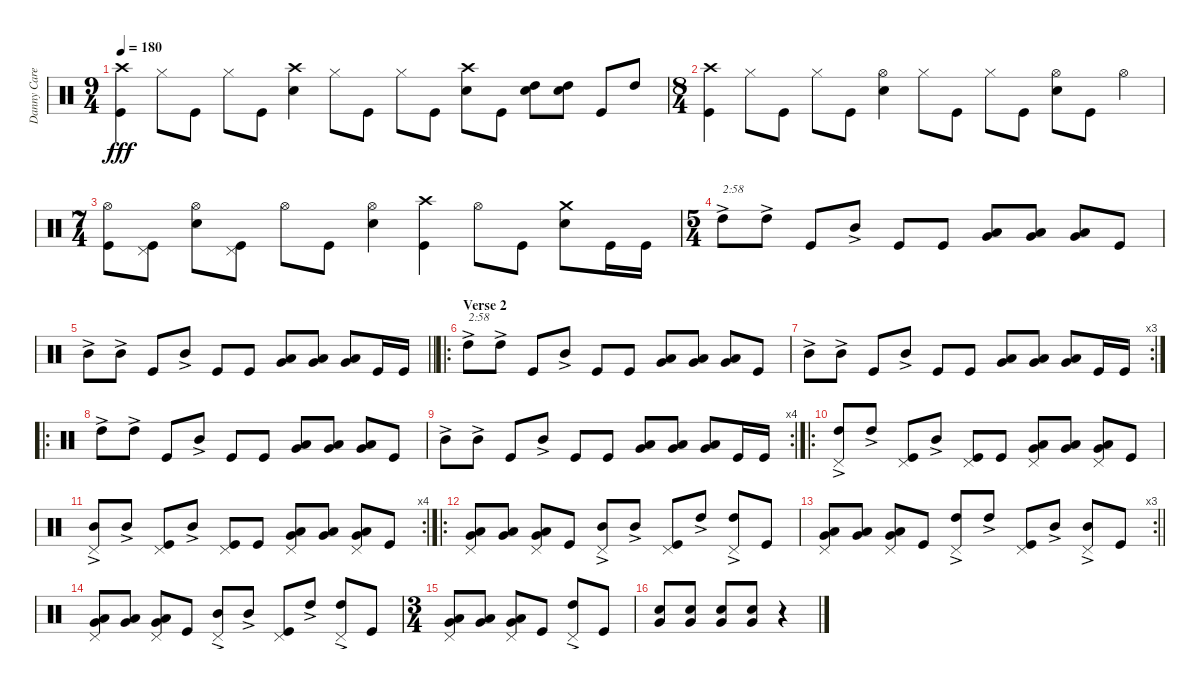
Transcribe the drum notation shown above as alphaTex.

\track ("Danny Carey" "Danny Care") {instrument percussion}
\staff {score}
\articulation defaults
\ts (9 4)
\tempo 180
\clef neutral
\ks c
("Kick (hit)" "Crash high (hit)").4{dy fff} "Hi-Hat (closed)".8 "Kick (hit)".8 "Hi-Hat (closed)".8 "Kick (hit)".8 ("Snare (hit) 2" "Crash high (hit)").4 "Hi-Hat (closed)".8 "Kick (hit)".8 "Hi-Hat (closed)".8 "Kick (hit)".8 ("Crash high (hit)" "Snare (hit) 2").8 "Kick (hit)".8 ("High Tom (hit)" "Snare (hit) 2").8 ("Snare (hit) 2" "High Tom (hit)").8 "Kick (hit)".8 "High Tom (hit)".8 |
\ts (8 4)
("Kick (hit)" "Crash high (hit)").4 "Hi-Hat (closed)".8 "Kick (hit)".8 "Hi-Hat (closed)".8 "Kick (hit)".8 ("Snare (hit) 2" "Hi-Hat (open)").4 "Hi-Hat (closed)".8 "Kick (hit)".8 "Hi-Hat (closed)".8 "Kick (hit)".8 ("Hi-Hat (open)" "Snare (hit) 2").8 "Kick (hit)".8 "Hi-Hat (open)".4 |
\ts (7 4)
("Kick (hit)" "Hi-Hat (open)").8 ("Pedal Hi-Hat (hit)" "Kick (hit)").8 ("Hi-Hat (open)" "Snare (hit) 2").8 ("Kick (hit)" "Pedal Hi-Hat (hit)").8 "Hi-Hat (open)".8 "Kick (hit)".8 ("Snare (hit) 2" "Hi-Hat (open)").4 ("Kick (hit)" "Crash high (hit)").4 "Hi-Hat (open)".8 "Kick (hit)".8 ("Crash medium (hit)" "Snare (hit) 2").8 "Kick (hit)".16 "Kick (hit)".16 |
\ts (5 4)
"High Tom (hit)"{ac}.8{txt "2:58"} "High Tom (hit)"{ac}.8 "Kick (hit)".8 "Mid Tom (hit)"{ac}.8 "Kick (hit)".8 "Kick (hit)".8 ("Low Floor Tom (hit)" "Very Low Tom (hit)").8 ("Low Floor Tom (hit)" "Very Low Tom (hit)").8 ("Low Floor Tom (hit)" "Very Low Tom (hit)").8 "Kick (hit)".8 |
\barLineRight lightlight "Mid Tom (hit)"{ac}.8 "Mid Tom (hit)"{ac}.8 "Kick (hit)".8 "Mid Tom (hit)"{ac}.8 "Kick (hit)".8 "Kick (hit)".8
("Very Low Tom (hit)" "Low Floor Tom (hit)").8 ("Very Low Tom (hit)" "Low Floor Tom (hit)").8 ("Very Low Tom (hit)" "Low Floor Tom (hit)").8 "Kick (hit)".16 "Kick (hit)".16 |
\ro
\section ("" "Verse 2")
"High Tom (hit)"{ac}.8{txt "2:58"} "High Tom (hit)"{ac}.8 "Kick (hit)".8 "Mid Tom (hit)"{ac}.8 "Kick (hit)".8 "Kick (hit)".8 ("Low Floor Tom (hit)" "Very Low Tom (hit)").8 ("Low Floor Tom (hit)" "Very Low Tom (hit)").8 ("Low Floor Tom (hit)" "Very Low Tom (hit)").8 "Kick (hit)".8 |
\rc 3 "Mid Tom (hit)"{ac}.8 "Mid Tom (hit)"{ac}.8 "Kick (hit)".8 "Mid Tom (hit)"{ac}.8 "Kick (hit)".8 "Kick (hit)".8
("Very Low Tom (hit)" "Low Floor Tom (hit)").8 ("Very Low Tom (hit)" "Low Floor Tom (hit)").8 ("Very Low Tom (hit)" "Low Floor Tom (hit)").8 "Kick (hit)".16 "Kick (hit)".16 |
\ro "High Tom (hit)"{ac}.8 "High Tom (hit)"{ac}.8 "Kick (hit)".8 "Mid Tom (hit)"{ac}.8 "Kick (hit)".8 "Kick (hit)".8
("Low Floor Tom (hit)" "Very Low Tom (hit)").8 ("Low Floor Tom (hit)" "Very Low Tom (hit)").8 ("Low Floor Tom (hit)" "Very Low Tom (hit)").8 "Kick (hit)".8 |
\rc 4 "Mid Tom (hit)"{ac}.8 "Mid Tom (hit)"{ac}.8 "Kick (hit)".8 "Mid Tom (hit)"{ac}.8 "Kick (hit)".8 "Kick (hit)".8
("Very Low Tom (hit)" "Low Floor Tom (hit)").8 ("Very Low Tom (hit)" "Low Floor Tom (hit)").8 ("Very Low Tom (hit)" "Low Floor Tom (hit)").8 "Kick (hit)".16 "Kick (hit)".16 |
\ro
("High Tom (hit)"{ac} "Pedal Hi-Hat (hit)").8 "High Tom (hit)"{ac}.8 ("Kick (hit)" "Pedal Hi-Hat (hit)").8 "Mid Tom (hit)"{ac}.8 ("Kick (hit)" "Pedal Hi-Hat (hit)").8 "Kick (hit)".8 ("Low Floor Tom (hit)" "Very Low Tom (hit)" "Pedal Hi-Hat (hit)").8 ("Low Floor Tom (hit)" "Very Low Tom (hit)").8 ("Low Floor Tom (hit)" "Very Low Tom (hit)" "Pedal Hi-Hat (hit)").8 "Kick (hit)".8 |
\rc 4
("Mid Tom (hit)"{ac} "Pedal Hi-Hat (hit)").8 "Mid Tom (hit)"{ac}.8 ("Kick (hit)" "Pedal Hi-Hat (hit)").8 "Mid Tom (hit)"{ac}.8 ("Kick (hit)" "Pedal Hi-Hat (hit)").8 "Kick (hit)".8 ("Very Low Tom (hit)" "Low Floor Tom (hit)" "Pedal Hi-Hat (hit)").8 ("Very Low Tom (hit)" "Low Floor Tom (hit)").8 ("Very Low Tom (hit)" "Low Floor Tom (hit)" "Pedal Hi-Hat (hit)").8 "Kick (hit)".8 |
\ro
("Very Low Tom (hit)" "Low Floor Tom (hit)" "Pedal Hi-Hat (hit)").8 ("Very Low Tom (hit)" "Low Floor Tom (hit)").8 ("Very Low Tom (hit)" "Low Floor Tom (hit)" "Pedal Hi-Hat (hit)").8 "Kick (hit)".8 ("Mid Tom (hit)"{ac} "Pedal Hi-Hat (hit)").8 "Mid Tom (hit)"{ac}.8 ("Kick (hit)" "Pedal Hi-Hat (hit)").8 "High Tom (hit)"{ac}.8 ("High Tom (hit)"{ac} "Pedal Hi-Hat (hit)").8 "Kick (hit)".8 |
\rc 3
\barLineRight lightlight
("Very Low Tom (hit)" "Low Floor Tom (hit)" "Pedal Hi-Hat (hit)").8 ("Very Low Tom (hit)" "Low Floor Tom (hit)").8 ("Very Low Tom (hit)" "Low Floor Tom (hit)" "Pedal Hi-Hat (hit)").8 "Kick (hit)".8 ("High Tom (hit)"{ac} "Pedal Hi-Hat (hit)").8 "High Tom (hit)"{ac}.8 ("Kick (hit)" "Pedal Hi-Hat (hit)").8 "Mid Tom (hit)"{ac}.8 ("Mid Tom (hit)"{ac} "Pedal Hi-Hat (hit)").8 "Kick (hit)".8 |
("Very Low Tom (hit)" "Low Floor Tom (hit)" "Pedal Hi-Hat (hit)").8 ("Very Low Tom (hit)" "Low Floor Tom (hit)").8 ("Very Low Tom (hit)" "Low Floor Tom (hit)" "Pedal Hi-Hat (hit)").8 "Kick (hit)".8 ("Mid Tom (hit)"{ac} "Pedal Hi-Hat (hit)").8 "Mid Tom (hit)"{ac}.8 ("Kick (hit)" "Pedal Hi-Hat (hit)").8 "High Tom (hit)"{ac}.8 ("High Tom (hit)"{ac} "Pedal Hi-Hat (hit)").8 "Kick (hit)".8 |
\ts (3 4)
("Very Low Tom (hit)" "Low Floor Tom (hit)" "Pedal Hi-Hat (hit)").8 ("Very Low Tom (hit)" "Low Floor Tom (hit)").8 ("Very Low Tom (hit)" "Low Floor Tom (hit)" "Pedal Hi-Hat (hit)").8 "Kick (hit)".8 ("Pedal Hi-Hat (hit)" "High Tom (hit)"{ac}).8 "Kick (hit)".8 |
("Very Low Tom (hit)" "Snare (hit) 2").8 ("Snare (hit) 2" "Very Low Tom (hit)").8 ("Snare (hit) 2" "Very Low Tom (hit)").8 ("Snare (hit) 2" "Very Low Tom (hit)").8 r.4
